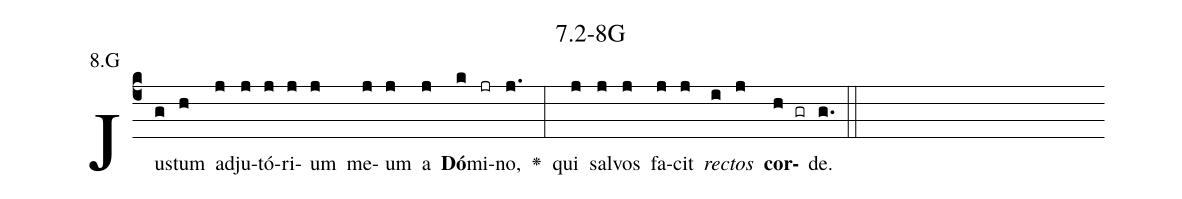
name: 7.2-8G;
annotation: 8.G;
%%
(c4)Jus(g)tum(h) ad(j)ju(j)tó(j)ri(j)um(j) me(j)um(j) a(j) <b>Dó</b>(k)mi(jr)no,(j.) <v>\greheightstar</v>(:) qui(j) sal(j)vos(j) fa(j)cit(j) <i>rec</i>(i)<i>tos</i>(j) <b>cor</b>(h gr)de.(g.) (::)


%E(j) u(j) o(i) u(j) a(h) e.(g.) (::)
